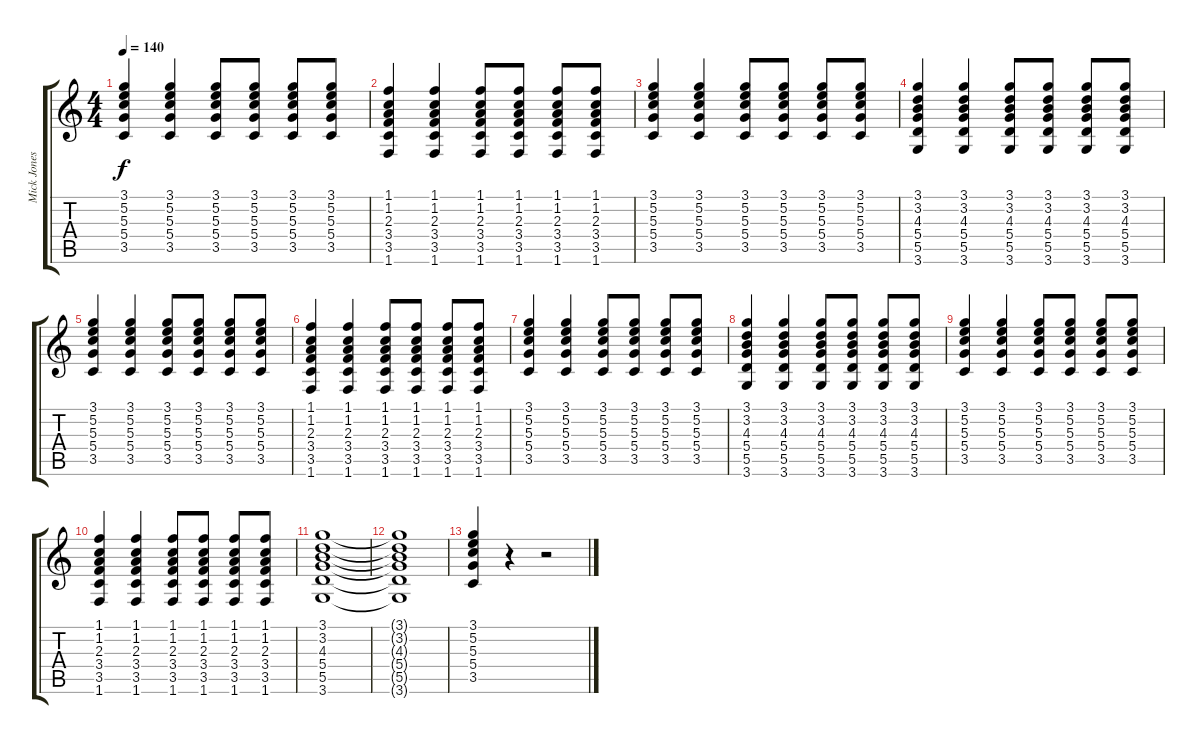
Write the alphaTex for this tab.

\track ("Mick Jones" "Mick Jones") {instrument distortionguitar}
\staff {score tabs}
\tuning (E4 B3 G3 D3 A2 E2) {hide}
\ts (4 4)
\tempo 140
\clef g2
\ks c
(3.1 5.2 5.3 5.4 3.5).4{dy f} (3.1 5.2 5.3 5.4 3.5).4 (3.1 5.2 5.3 5.4 3.5).8 (3.1 5.2 5.3 5.4 3.5).8 (3.1 5.2 5.3 5.4 3.5).8 (3.1 5.2 5.3 5.4 3.5).8 |
(1.1 1.2 2.3 3.4 3.5 1.6).4 (1.1 1.2 2.3 3.4 3.5 1.6).4 (1.1 1.2 2.3 3.4 3.5 1.6).8 (1.1 1.2 2.3 3.4 3.5 1.6).8 (1.1 1.2 2.3 3.4 3.5 1.6).8 (1.1 1.2 2.3 3.4 3.5 1.6).8 |
(3.1 5.2 5.3 5.4 3.5).4 (3.1 5.2 5.3 5.4 3.5).4 (3.1 5.2 5.3 5.4 3.5).8 (3.1 5.2 5.3 5.4 3.5).8 (3.1 5.2 5.3 5.4 3.5).8 (3.1 5.2 5.3 5.4 3.5).8 |
(3.1 3.2 4.3 5.4 5.5 3.6).4 (3.1 3.2 4.3 5.4 5.5 3.6).4 (3.1 3.2 4.3 5.4 5.5 3.6).8 (3.1 3.2 4.3 5.4 5.5 3.6).8 (3.1 3.2 4.3 5.4 5.5 3.6).8 (3.1 3.2 4.3 5.4 5.5 3.6).8 |
(3.1 5.2 5.3 5.4 3.5).4 (3.1 5.2 5.3 5.4 3.5).4 (3.1 5.2 5.3 5.4 3.5).8 (3.1 5.2 5.3 5.4 3.5).8 (3.1 5.2 5.3 5.4 3.5).8 (3.1 5.2 5.3 5.4 3.5).8 |
(1.1 1.2 2.3 3.4 3.5 1.6).4 (1.1 1.2 2.3 3.4 3.5 1.6).4 (1.1 1.2 2.3 3.4 3.5 1.6).8 (1.1 1.2 2.3 3.4 3.5 1.6).8 (1.1 1.2 2.3 3.4 3.5 1.6).8 (1.1 1.2 2.3 3.4 3.5 1.6).8 |
(3.1 5.2 5.3 5.4 3.5).4 (3.1 5.2 5.3 5.4 3.5).4 (3.1 5.2 5.3 5.4 3.5).8 (3.1 5.2 5.3 5.4 3.5).8 (3.1 5.2 5.3 5.4 3.5).8 (3.1 5.2 5.3 5.4 3.5).8 |
(3.1 3.2 4.3 5.4 5.5 3.6).4 (3.1 3.2 4.3 5.4 5.5 3.6).4 (3.1 3.2 4.3 5.4 5.5 3.6).8 (3.1 3.2 4.3 5.4 5.5 3.6).8 (3.1 3.2 4.3 5.4 5.5 3.6).8 (3.1 3.2 4.3 5.4 5.5 3.6).8 |
(3.1 5.2 5.3 5.4 3.5).4 (3.1 5.2 5.3 5.4 3.5).4 (3.1 5.2 5.3 5.4 3.5).8 (3.1 5.2 5.3 5.4 3.5).8 (3.1 5.2 5.3 5.4 3.5).8 (3.1 5.2 5.3 5.4 3.5).8 |
(1.1 1.2 2.3 3.4 3.5 1.6).4 (1.1 1.2 2.3 3.4 3.5 1.6).4 (1.1 1.2 2.3 3.4 3.5 1.6).8 (1.1 1.2 2.3 3.4 3.5 1.6).8 (1.1 1.2 2.3 3.4 3.5 1.6).8 (1.1 1.2 2.3 3.4 3.5 1.6).8 |
(3.1 3.2 4.3 5.4 5.5 3.6).1 |
(3.1{t} 3.2{t} 4.3{t} 5.4{t} 5.5{t} 3.6{t}).1 |
(3.1 5.2 5.3 5.4 3.5).4 r.4 r.2
